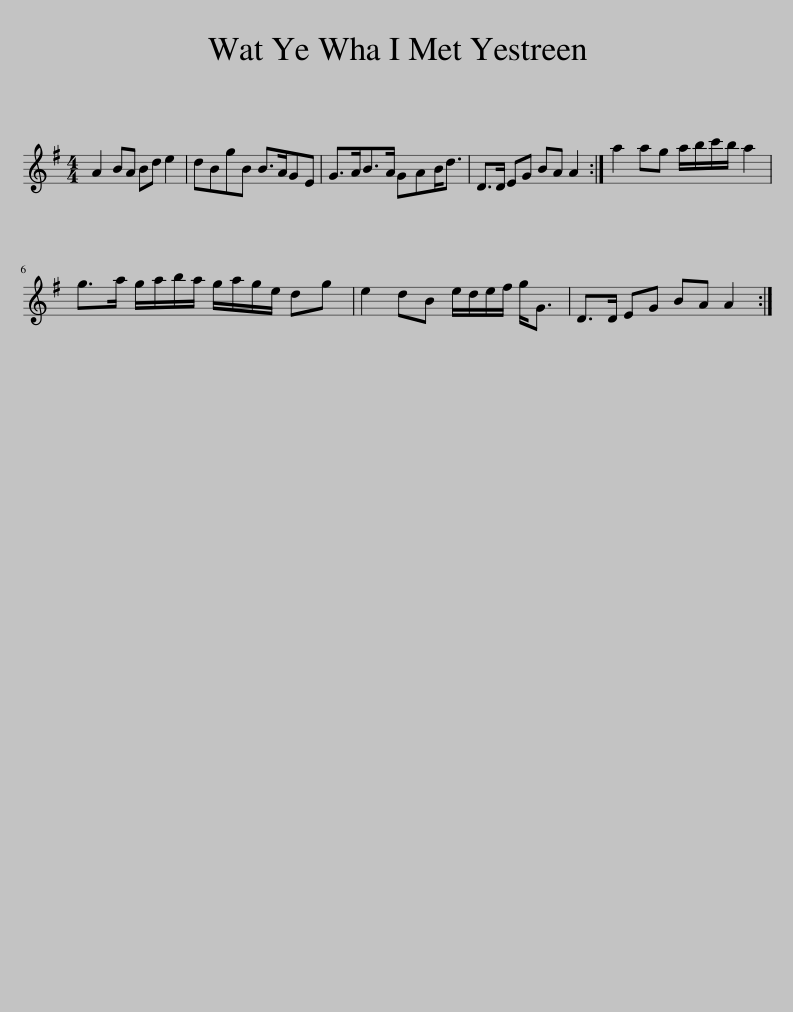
X:1
L:1/8
M:4/4
I:linebreak $
K:G
V:1 treble
V:1
 A2 BA Bd e2 | dBgB B>AGE | G>AB>A GAB<d | D>D EG BA A2 :| a2 ag a/b/c'/b/ a2 |$ %5
 g>a g/a/b/a/ g/a/g/e/ dg | e2 dB e/d/e/f/ g<G | D>D EG BA A2 :| %8
